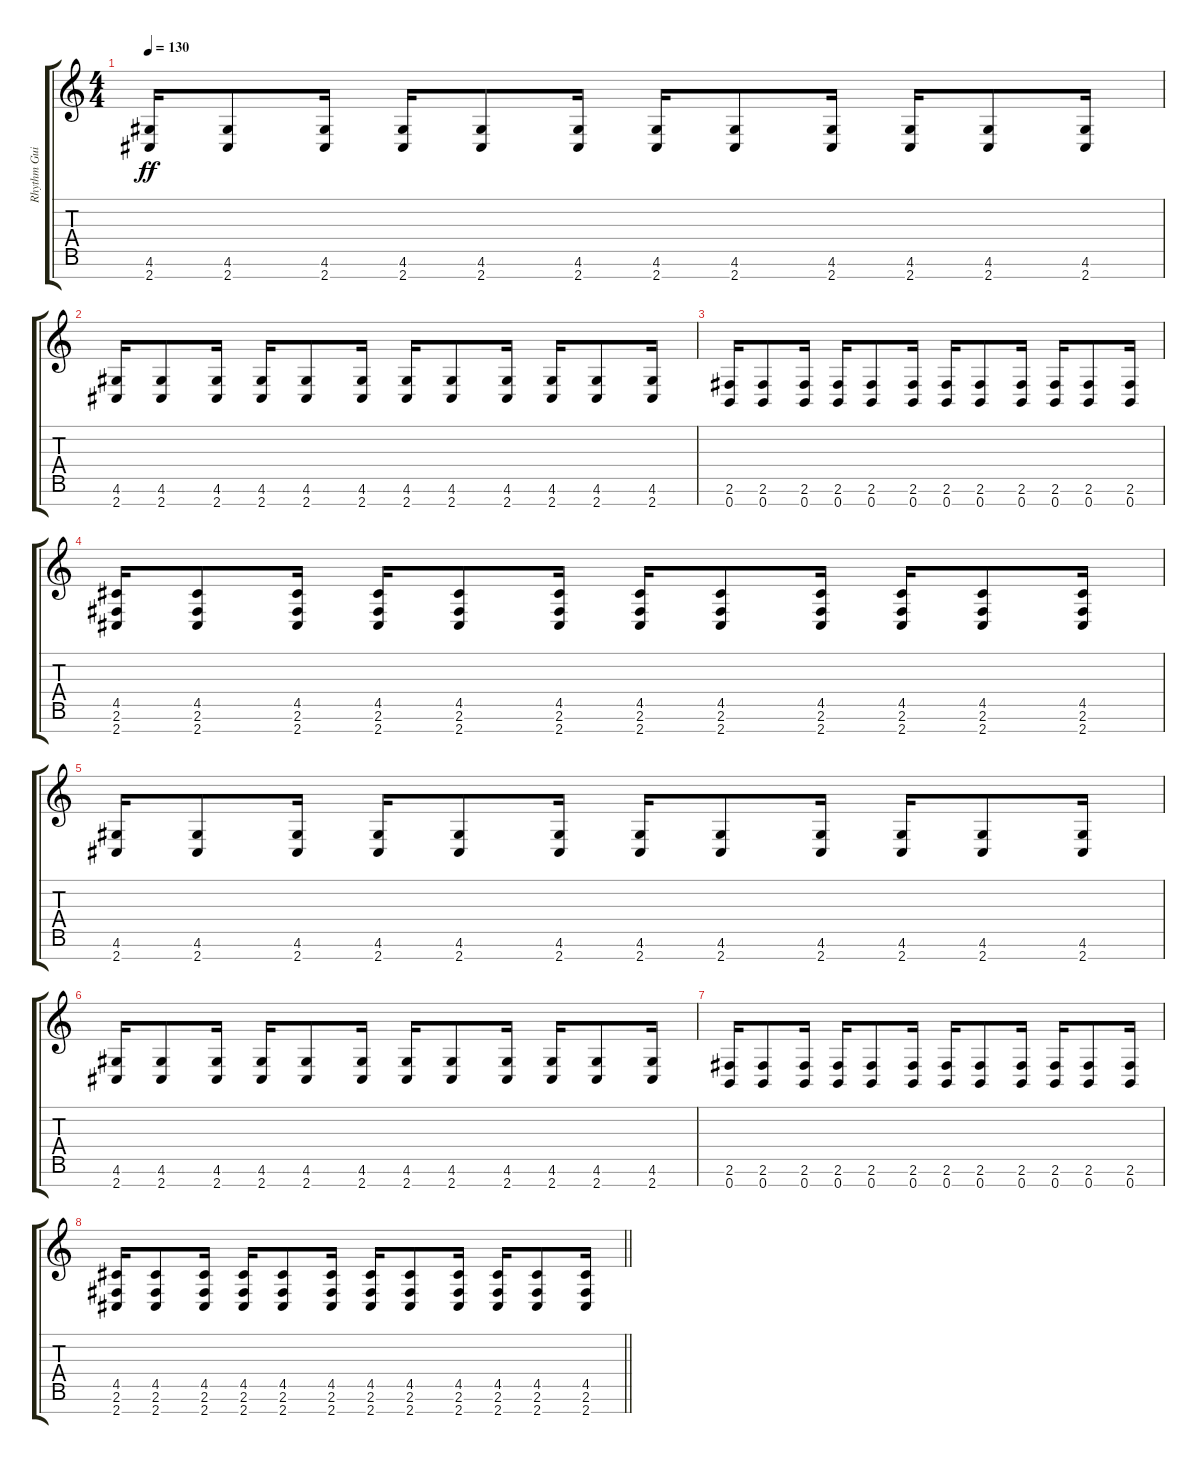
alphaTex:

\track ("Rhythm Guitar 2" "Rhythm Gui") {instrument overdrivenguitar}
\staff {score tabs}
\tuning (E4 B3 G3 D3 A2 E2 B1) {hide}
\ts (4 4)
\tempo 130
\clef g2
\ks c
(4.6 2.7).16{dy ff} (4.6 2.7).8 (4.6 2.7).16 (4.6 2.7).16 (4.6 2.7).8 (4.6 2.7).16 (4.6 2.7).16 (4.6 2.7).8 (4.6 2.7).16 (4.6 2.7).16 (4.6 2.7).8 (4.6 2.7).16 |
(4.6 2.7).16 (4.6 2.7).8 (4.6 2.7).16 (4.6 2.7).16 (4.6 2.7).8 (4.6 2.7).16 (4.6 2.7).16 (4.6 2.7).8 (4.6 2.7).16 (4.6 2.7).16 (4.6 2.7).8 (4.6 2.7).16 |
(2.6 0.7).16 (2.6 0.7).8 (2.6 0.7).16 (2.6 0.7).16 (2.6 0.7).8 (2.6 0.7).16 (2.6 0.7).16 (2.6 0.7).8 (2.6 0.7).16 (2.6 0.7).16 (2.6 0.7).8 (2.6 0.7).16 |
(4.5 2.6 2.7).16 (4.5 2.6 2.7).8 (4.5 2.6 2.7).16 (4.5 2.6 2.7).16 (4.5 2.6 2.7).8 (4.5 2.6 2.7).16 (4.5 2.6 2.7).16 (4.5 2.6 2.7).8 (4.5 2.6 2.7).16 (4.5 2.6 2.7).16 (4.5 2.6 2.7).8 (4.5 2.6 2.7).16 |
(4.6 2.7).16 (4.6 2.7).8 (4.6 2.7).16 (4.6 2.7).16 (4.6 2.7).8 (4.6 2.7).16 (4.6 2.7).16 (4.6 2.7).8 (4.6 2.7).16 (4.6 2.7).16 (4.6 2.7).8 (4.6 2.7).16 |
(4.6 2.7).16 (4.6 2.7).8 (4.6 2.7).16 (4.6 2.7).16 (4.6 2.7).8 (4.6 2.7).16 (4.6 2.7).16 (4.6 2.7).8 (4.6 2.7).16 (4.6 2.7).16 (4.6 2.7).8 (4.6 2.7).16 |
(2.6 0.7).16 (2.6 0.7).8 (2.6 0.7).16 (2.6 0.7).16 (2.6 0.7).8 (2.6 0.7).16 (2.6 0.7).16 (2.6 0.7).8 (2.6 0.7).16 (2.6 0.7).16 (2.6 0.7).8 (2.6 0.7).16 |
\barLineRight lightlight
(4.5 2.6 2.7).16 (4.5 2.6 2.7).8 (4.5 2.6 2.7).16 (4.5 2.6 2.7).16 (4.5 2.6 2.7).8 (4.5 2.6 2.7).16 (4.5 2.6 2.7).16 (4.5 2.6 2.7).8 (4.5 2.6 2.7).16 (4.5 2.6 2.7).16 (4.5 2.6 2.7).8 (4.5 2.6 2.7).16
